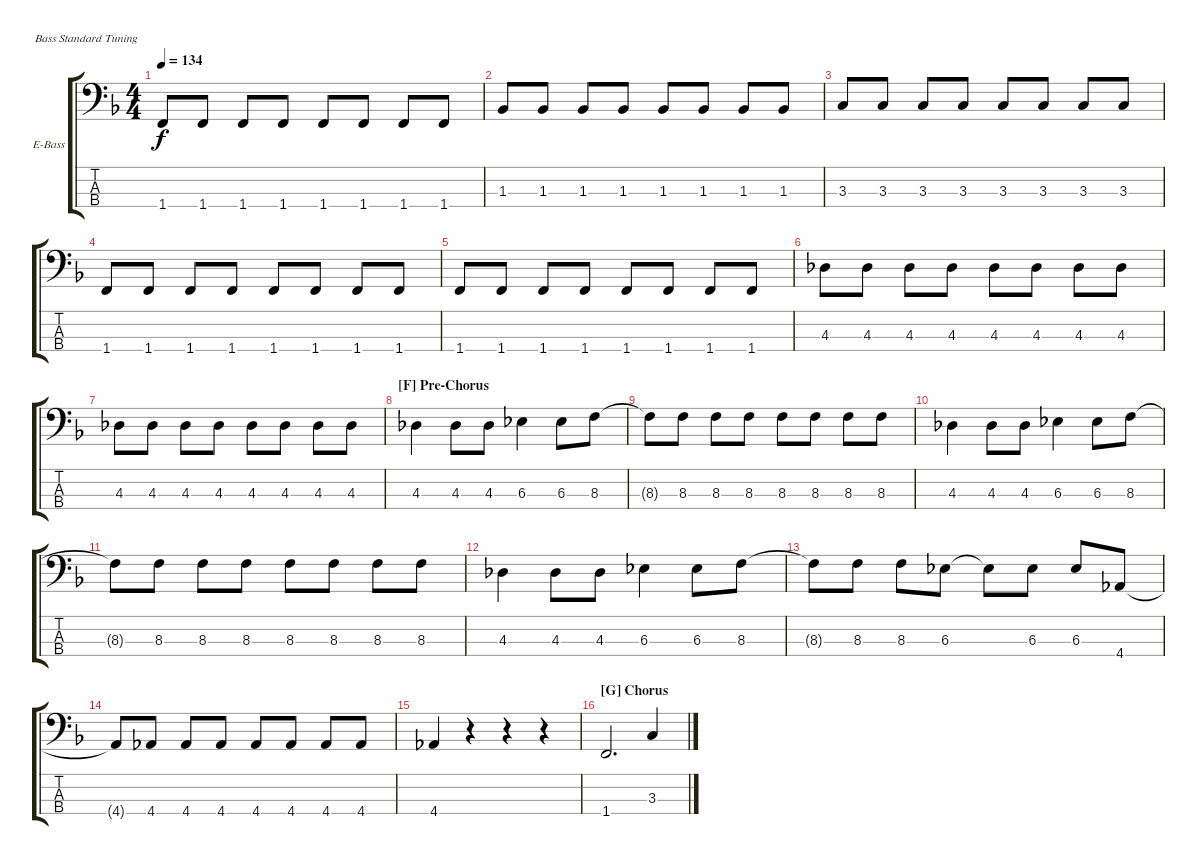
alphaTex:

\defaultSystemsLayout 4
\bracketExtendMode groupsimilarinstruments
\firstSystemTrackNameOrientation horizontal
\otherSystemsTrackNameOrientation horizontal
\track ("Jimmy" "E-Bass") {instrument electricbassfinger}
\staff {score tabs}
\tuning (G2 D2 A1 E1)
\ts (4 4)
\tempo 134
\clef f4
\scale
0.333333
\ks f
1.4.8{dy f} 1.4.8 1.4.8 1.4.8 1.4.8 1.4.8 1.4.8 1.4.8 |
\scale
0.333333 1.3.8 1.3.8 1.3.8 1.3.8 1.3.8 1.3.8 1.3.8 1.3.8 |
\scale
0.333333 3.3.8 3.3.8 3.3.8 3.3.8 3.3.8 3.3.8 3.3.8 3.3.8 |
\scale
0.333333 1.4.8 1.4.8 1.4.8 1.4.8 1.4.8 1.4.8 1.4.8 1.4.8 |
\scale
0.333333 1.4.8 1.4.8 1.4.8 1.4.8 1.4.8 1.4.8 1.4.8 1.4.8 |
\scale
0.333333 4.3.8 4.3.8 4.3.8 4.3.8 4.3.8 4.3.8 4.3.8 4.3.8 |
\scale
0.333333 4.3.8 4.3.8 4.3.8 4.3.8 4.3.8 4.3.8 4.3.8 4.3.8 |
\section ("F" "Pre-Chorus")
\scale
0.333333 4.3.4 4.3.8 4.3.8 6.3.4 6.3.8 8.3.8 |
\scale
0.333333 8.3{t}.8 8.3.8 8.3.8 8.3.8 8.3.8 8.3.8 8.3.8 8.3.8 |
\scale
0.333333 4.3.4 4.3.8 4.3.8 6.3.4 6.3.8 8.3.8 |
\scale
0.333333 8.3{t}.8 8.3.8 8.3.8 8.3.8 8.3.8 8.3.8 8.3.8 8.3.8 |
\scale
0.333333 4.3.4 4.3.8 4.3.8 6.3.4 6.3.8 8.3.8 |
\scale
0.333333 8.3{t}.8 8.3.8 8.3.8 6.3.8 6.3{t}.8 6.3.8 6.3.8 4.4.8 |
\scale
0.333333 4.4{t}.8 4.4.8 4.4.8 4.4.8 4.4.8 4.4.8 4.4.8 4.4.8 |
\scale
0.333333 4.4.4 r.4 r.4 r.4 |
\section ("G" "Chorus")
\scale
0.333333 1.4.2{d} 3.3.4
